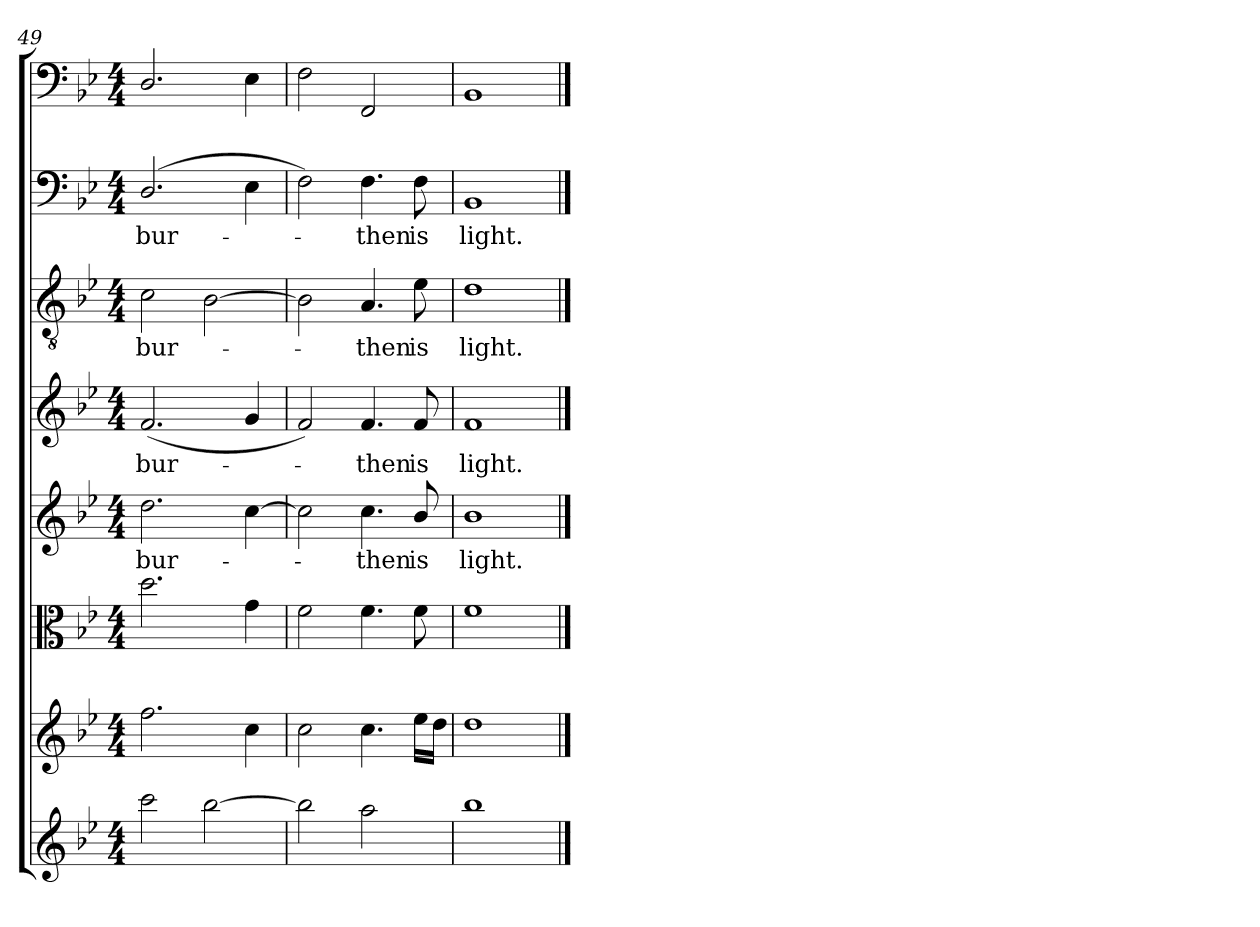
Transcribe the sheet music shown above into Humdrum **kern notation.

**kern	**kern	**kern	**kern	**text	**kern	**text	**kern	**text	**kern	**text	**kern
*part8	*part7	*part6	*part5	*part5	*part4	*part4	*part3	*part3	*part2	*part2	*part1
*staff8	*staff7	*staff6	*staff5	*staff5	*staff4	*staff4	*staff3	*staff3	*staff2	*staff2	*staff1
*clefG2	*clefG2	*clefC3	*clefG2	*	*clefG2	*	*clefGv2	*	*clefF4	*	*clefF4
*k[b-e-]	*k[b-e-]	*k[b-e-]	*k[b-e-]	*	*k[b-e-]	*	*k[b-e-]	*	*k[b-e-]	*	*k[b-e-]
*B-:	*B-:	*B-:	*B-:	*	*B-:	*	*B-:	*	*B-:	*	*B-:
*M4/4	*M4/4	*M4/4	*M4/4	*	*M4/4	*	*M4/4	*	*M4/4	*	*M4/4
=49	=49	=49	=49	=49	=49	=49	=49	=49	=49	=49	=49
2ccc\	2.ff\	2.dd\	2.dd\	bur-	(2.f/	bur-	2c\	bur-	(2.D/	bur-	2.D/
[2bb-\	.	.	.	.	.	.	[2B-\	.	.	.	.
.	4cc\	4g\	[4cc\	.	4g/	.	.	.	4E-\	.	4E-\
=50	=50	=50	=50	=50	=50	=50	=50	=50	=50	=50	=50
2bb-\]	2cc\	2f\	2cc\]	.	2f/)	.	2B-\]	.	2F\)	.	2F\
2aa\	4.cc\	4.f\	4.cc\	-then	4.f/	-then	4.A/	-then	4.F\	-then	2FF/
.	16ee-\LL	8f\	8b-/	is	8f/	is	8e-\	is	8F\	is	.
.	16dd\JJ	.	.	.	.	.	.	.	.	.	.
=51	=51	=51	=51	=51	=51	=51	=51	=51	=51	=51	=51
1bb-\	1dd\	1f\	1b-/	light.	1f/	light.	1d\	light.	1BB-/	light.	1BB-/
==	==	==	==	==	==	==	==	==	==	==	==
*-	*-	*-	*-	*-	*-	*-	*-	*-	*-	*-	*-
